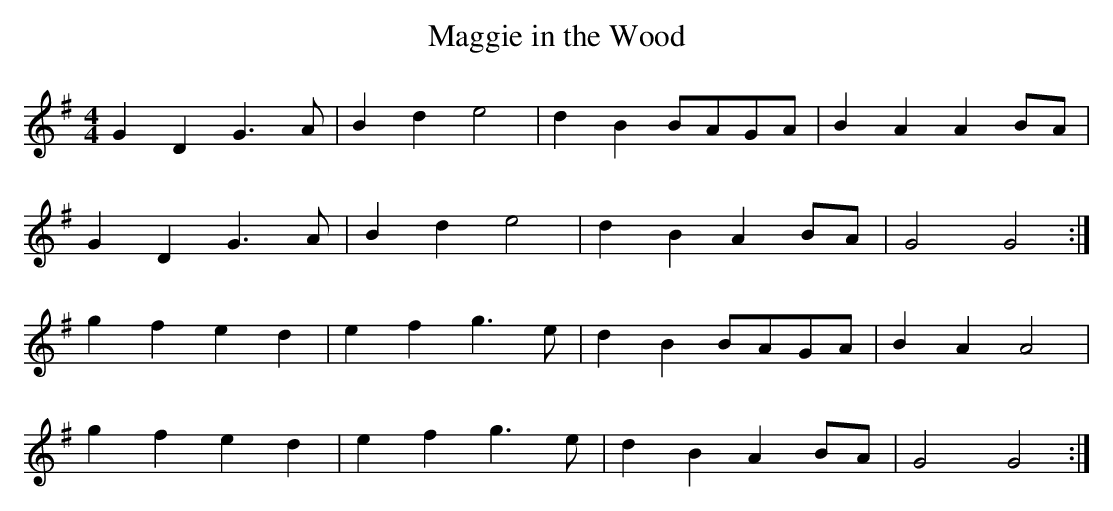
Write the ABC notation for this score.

X:1
T:Maggie in the Wood
M:4/4
L:1/8
K:G
G2D2G3A|B2d2e4|d2B2BAGA|B2A2A2BA|
G2D2G3A|B2d2e4|d2B2A2BA|G4G4:|
g2f2e2d2|e2f2g3e|d2B2BAGA|B2A2A4|
g2f2e2d2|e2f2g3e|d2B2A2BA|G4G4:|
